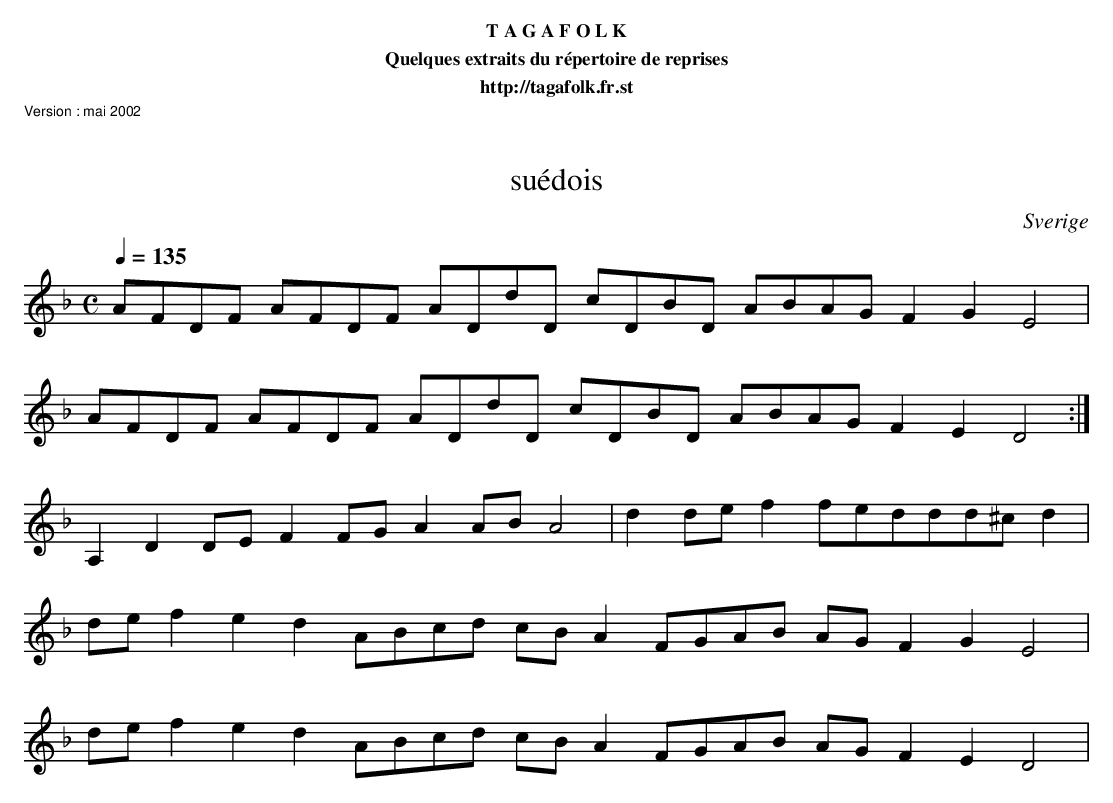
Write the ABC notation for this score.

X:1
T:suédois
O:Sverige
M:C
L:1/8
Q:1/4=135
K:F
AFDF AFDF ADdD cDBD ABAG F2G2E4 |
AFDF AFDF ADdD cDBD ABAG F2E2D4 :|
A,2D2 DEF2FGA2 ABA4 | d2def2feddd^cd2 |
def2e2d2 ABcd cBA2 FGAB AGF2G2E4 |
def2e2d2 ABcd cBA2 FGAB AGF2E2D4 |
